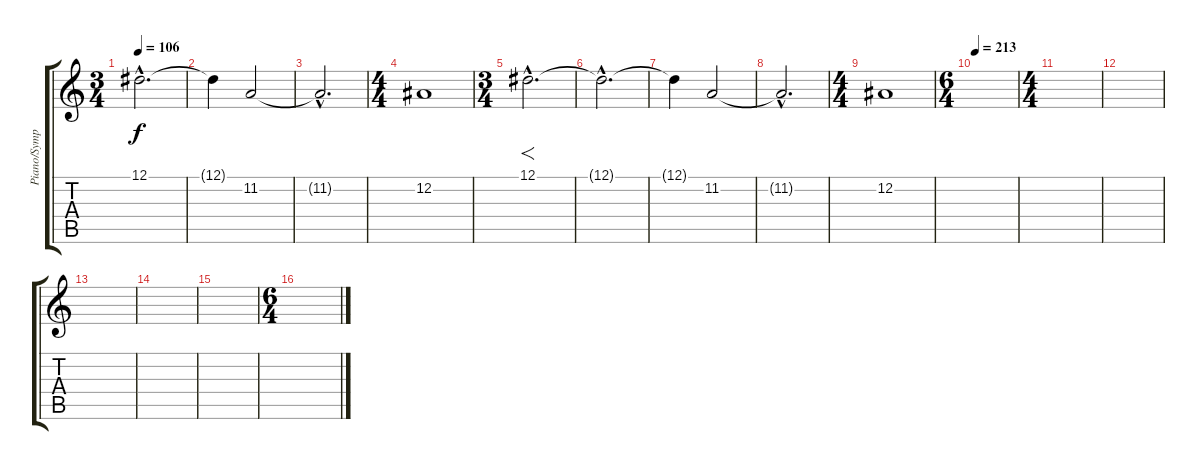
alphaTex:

\track ("Piano/Symphony" "Piano/Symp") {instrument electricgrandpiano}
\staff {score tabs}
\tuning (Eb4 Bb3 Gb3 Db3 Ab2 Eb2) {hide}
\ts (3 4)
\tempo 106
\clef g2
\ks c
12.1{hac t}.2{d dy f} |
12.1{t}.4 11.2.2 |
11.2{hac t}.2{d} |
\ts (4 4)
12.2.1 |
\ts (3 4)
12.1{hac}.2{f d} |
12.1{hac t}.2{d} |
12.1{t}.4 11.2.2 |
11.2{hac t}.2{d} |
\ts (4 4)
12.2.1 |
\ts (6 4)
\tempo 213
|
\ts (4 4)
|
|
|
|
|
\ts (6 4)
